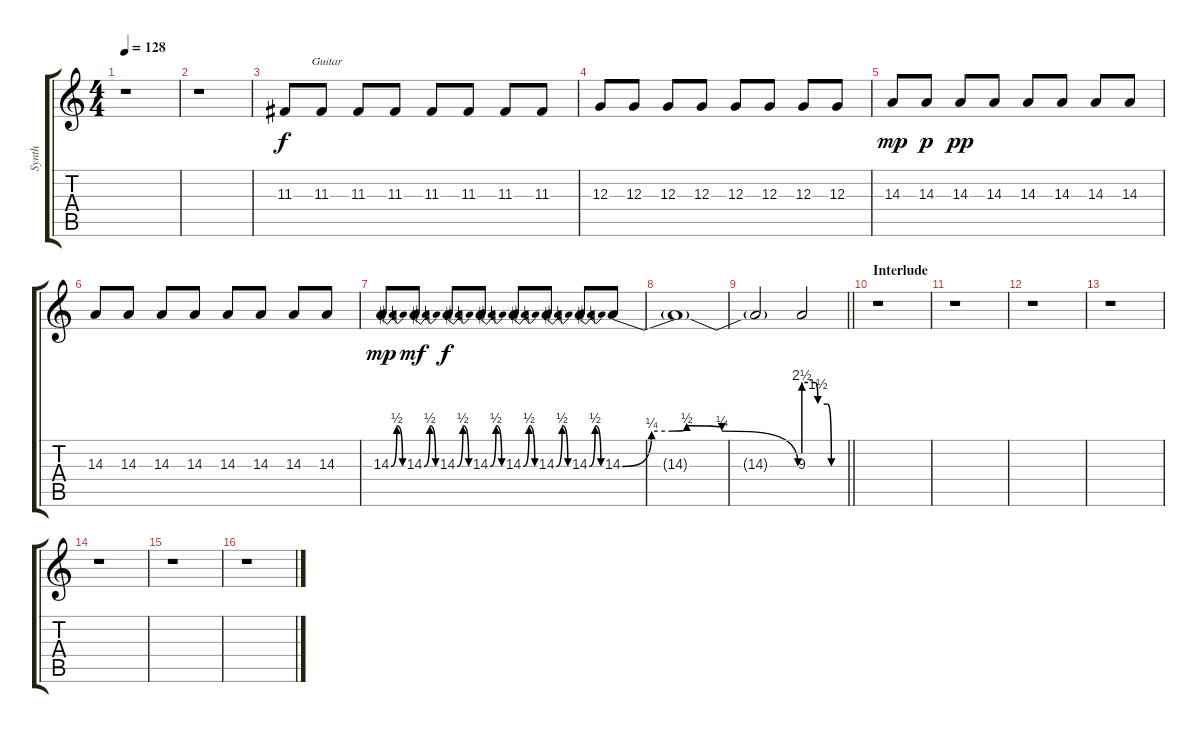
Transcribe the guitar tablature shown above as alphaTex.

\track ("Synth" "Synth") {instrument lead3calliope}
\staff {score tabs}
\tuning (E4 B3 G3 D3 A2 E2) {hide}
\ts (4 4)
\tempo 128
\clef g2
\ks c
r.1{dy f} |
r.1 |
11.3.8{txt "         Guitar" volume 12 balance 2 instrument distortionguitar} 11.3.8 11.3.8 11.3.8 11.3.8 11.3.8 11.3.8 11.3.8 |
12.3.8 12.3.8 12.3.8 12.3.8 12.3.8 12.3.8 12.3.8 12.3.8 |
14.3.8{dy mp} 14.3.8{dy p} 14.3.8{dy pp} 14.3.8 14.3.8 14.3.8 14.3.8 14.3.8 |
14.3.8 14.3.8 14.3.8 14.3.8 14.3.8 14.3.8 14.3.8 14.3.8 |
14.3{be (bendrelease 0 0 22 2 48 2 60 0)}.8{dy mp} 14.3{be (bendrelease 0 0 22 2 48 2 60 0)}.8{dy mf} 14.3{be (bendrelease 0 0 22 2 48 2 60 0)}.8{dy f} 14.3{be (bendrelease 0 0 22 2 48 2 60 0)}.8 14.3{be (bendrelease 0 0 22 2 48 2 60 0)}.8 14.3{be (bendrelease 0 0 22 2 48 2 60 0)}.8 14.3{be (bendrelease 0 0 22 2 48 2 60 0)}.8 14.3{be (custom 0 0 10 1 17 1 22 2 34 1 60 0)}.8 |
14.3{t}.1 |
\barLineRight lightlight
14.3{t}.2 9.3{be (custom 0 10 17 10 21 6 35 6 41 0 60 0)}.2 |
\section ("" "Interlude")
r.1 |
r.1 |
r.1 |
r.1 |
r.1 |
r.1 |
r.1
